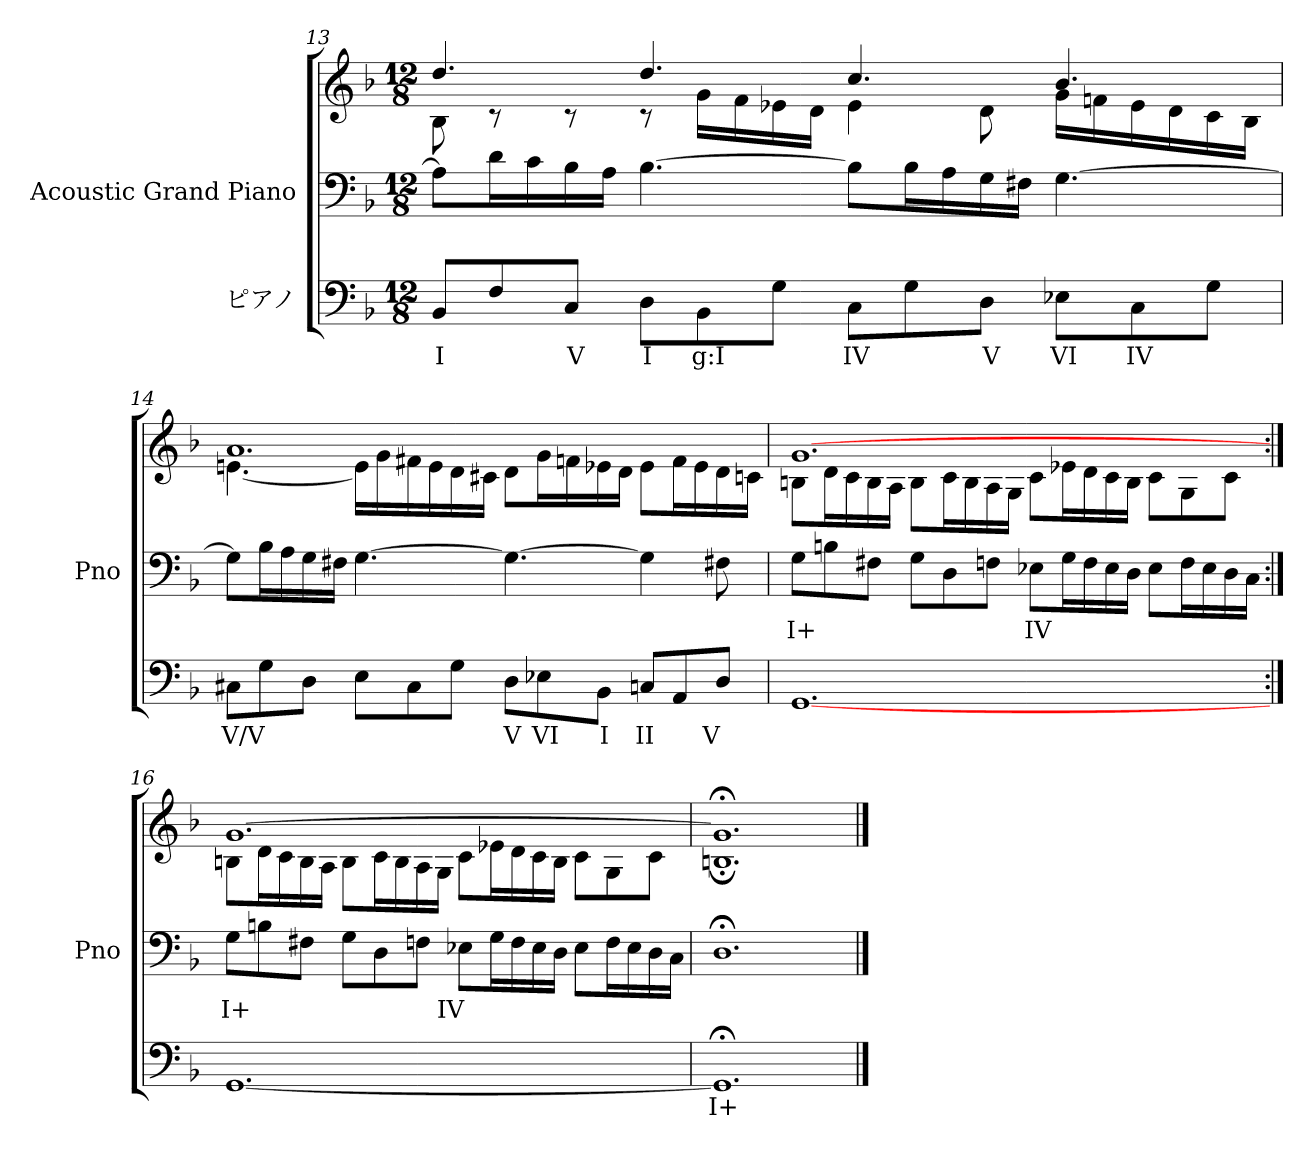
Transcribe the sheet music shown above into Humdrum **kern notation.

**kern	**text	**kern	**text	**kern
*part2	*part2	*part1	*part1	*part1
*staff3	*staff3	*staff2	*staff2	*staff1
*I"ピアノ	*	*I"Acoustic Grand Piano	*	*
*	*	*I'Pno	*	*
*clefF4	*	*clefF4	*	*clefG2
*k[b-]	*	*k[b-]	*	*k[b-]
*F:	*	*F:	*	*F:
*M12/8	*	*M12/8	*	*M12/8
=13	=13	=13	=13	=13
!	!LO:LY:b	!	!	!
*	*	*	*	*^
8BB-/L	I	8A\L]	.	4.dd/	8B-\
8F/	.	16d\L	.	.	8r
.	.	16c\	.	.	.
!	!LO:LY:b	!	!	!	!
8C/J	V	16B-\	.	.	8rc
.	.	16A\JJ	.	.	.
!	!LO:LY:b	!	!	!	!
8D\L	I	[4.B-\	.	4.dd/	8rc
!	!LO:LY:b	!	!	!	!
8BB-\	g:I	.	.	.	16g\LL
.	.	.	.	.	16f\
8G\J	.	.	.	.	16e-X\
.	.	.	.	.	16d\JJ
!	!LO:LY:b	!	!	!	!
8C\L	IV	8B-\L]	.	4.cc/	4e-\
8G\	.	16B-\L	.	.	.
.	.	16A\	.	.	.
!	!LO:LY:b	!	!	!	!
8D\J	V	16G\	.	.	8d\
.	.	16F#X\JJ	.	.	.
!	!LO:LY:b	!	!	!	!
8E-X\L	VI	[4.G\	.	4.b-/	16g\LL
.	.	.	.	.	16fn\
!	!LO:LY:b	!	!	!	!
8C\	IV	.	.	.	16e-\
.	.	.	.	.	16d\
8G\J	.	.	.	.	16c\
.	.	.	.	.	16B-\JJ
!!LO:LB:g=z	!!
=14	=14	=14	=14	=14	=14
!	!LO:LY:b	!	!	!	!
8C#X\L	V/V	8G\L]	.	1.a	[<4.en\
8G\	.	16B-\L	.	.	.
.	.	16A\	.	.	.
8D\J	.	16G\	.	.	.
.	.	16F#X\JJ	.	.	.
8E\L	.	[4.G\	.	.	16e\LL]
.	.	.	.	.	16g\
8C#\	.	.	.	.	16f#X\
.	.	.	.	.	16e\
8G\J	.	.	.	.	16d\
.	.	.	.	.	16c#X\JJ
!	!LO:LY:b	!	!	!	!
8D\L	V	4.G\_	.	.	8d\L
!	!LO:LY:b	!	!	!	!
8E-X\	VI	.	.	.	16g\L
.	.	.	.	.	16fn\
!	!LO:LY:b	!	!	!	!
8BB-\J	I	.	.	.	16e-X\
.	.	.	.	.	16d\JJ
!	!LO:LY:b	!	!	!	!
8Cn/L	II	4G\]	.	.	8e-\L
8AA/	.	.	.	.	16f\L
.	.	.	.	.	16e-\
!	!LO:LY:b	!	!	!	!
8D/J	V	8F#X\	.	.	16d\
.	.	.	.	.	16cn\JJ
=15	=15	=15	=15	=15	=15
!	!	!	!LO:LY:b	!	!
[1.GG	.	8G\L	I+	[>1.g	8Bn\L
.	.	8Bn\	.	.	16d\L
.	.	.	.	.	16c\
.	.	8F#X\J	.	.	16B\
.	.	.	.	.	16A\JJ
.	.	8G\L	.	.	8B\L
.	.	8D\	.	.	16c\L
.	.	.	.	.	16B\
.	.	8Fn\J	.	.	16A\
.	.	.	.	.	16G\JJ
!	!	!	!LO:LY:b	!	!
.	.	8E-X\L	IV	.	8c\L
.	.	16G\L	.	.	16e-X\L
.	.	16F\	.	.	16d\
.	.	16E-\	.	.	16c\
.	.	16D\JJ	.	.	16B\JJ
.	.	8E-\L	.	.	8c\L
.	.	16F\L	.	.	8G\
.	.	16E-\	.	.	.
.	.	16D\	.	.	8c\J
.	.	16C\JJ	.	.	.
=16:|!	=16:|!	=16:|!	=16:|!	=16:|!	=16:|!
!	!	!	!LO:LY:b	!	!
[1.GG	.	8G\L	I+	[>1.g	8Bn\L
.	.	8Bn\	.	.	16d\L
.	.	.	.	.	16c\
.	.	8F#X\J	.	.	16B\
.	.	.	.	.	16A\JJ
.	.	8G\L	.	.	8B\L
.	.	8D\	.	.	16c\L
.	.	.	.	.	16B\
.	.	8Fn\J	.	.	16A\
.	.	.	.	.	16G\JJ
!	!	!	!LO:LY:b	!	!
.	.	8E-X\L	IV	.	8c\L
.	.	16G\L	.	.	16e-X\L
.	.	16F\	.	.	16d\
.	.	16E-\	.	.	16c\
.	.	16D\JJ	.	.	16B\JJ
.	.	8E-\L	.	.	8c\L
.	.	16F\L	.	.	8G\
.	.	16E-\	.	.	.
.	.	16D\	.	.	8c\J
.	.	16C\JJ	.	.	.
=17	=17	=17	=17	=17	=17
!	!LO:LY:b	!	!	!	!
1.GG;]	I+	1.D;<	.	1.g;<]	1.Bn;
*	*	*	*	*v	*v
==	==	==	==	==
*-	*-	*-	*-	*-
